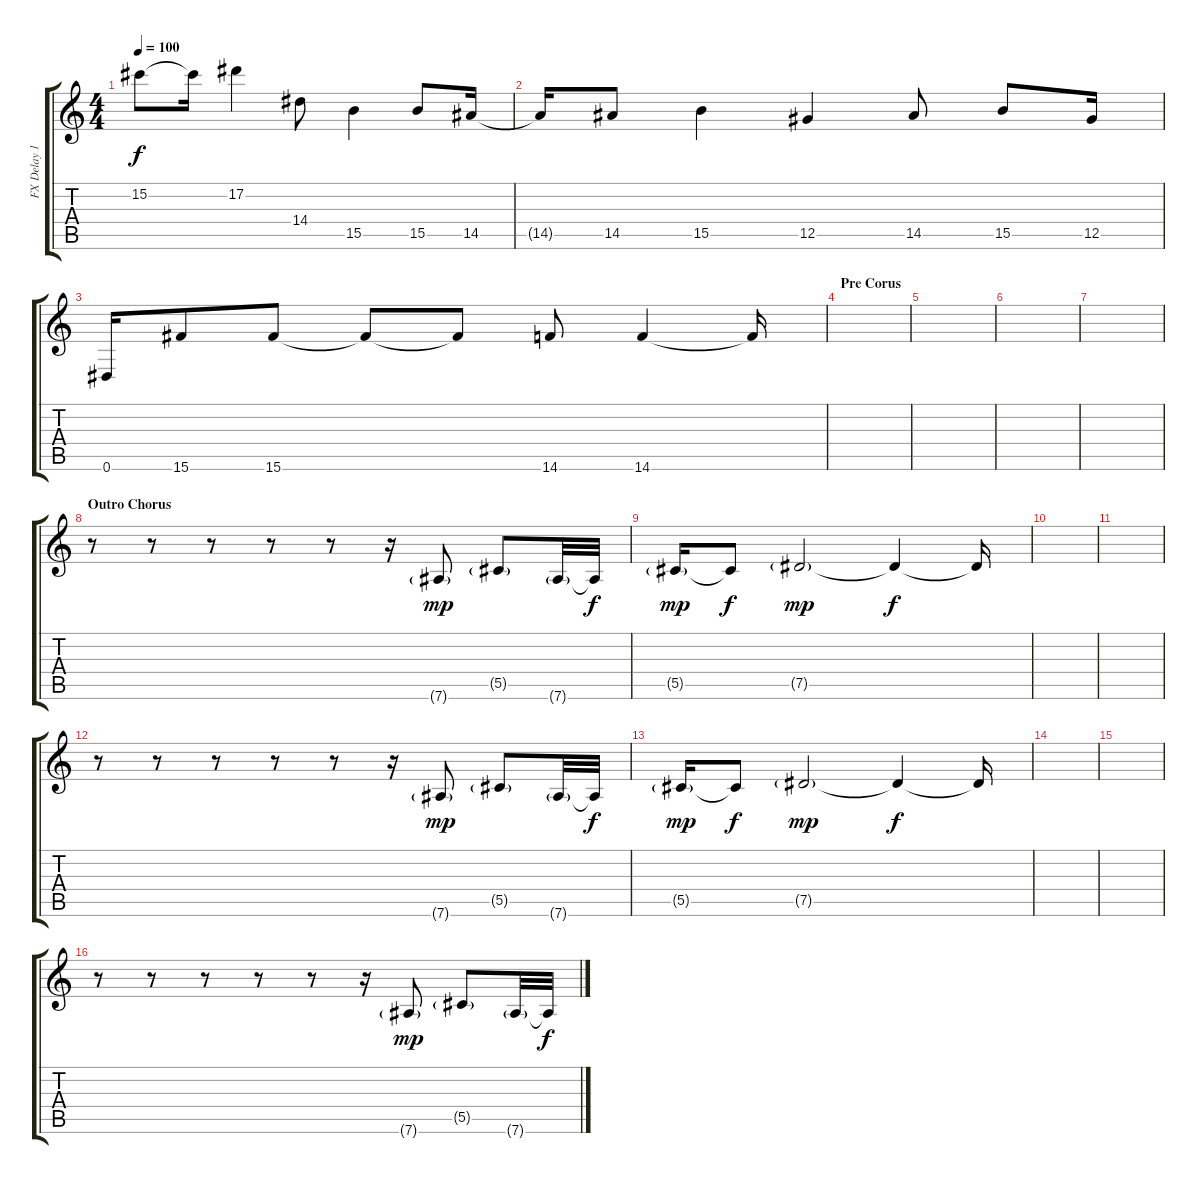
\track ("FX Delay 1" "FX Delay 1") {instrument overdrivenguitar}
\staff {score tabs}
\tuning (Eb4 Bb3 Gb3 Db3 Ab2 Eb2) {hide}
\ts (4 4)
\tempo 100
\clef g2
\ks c
15.2{t}.8{dy f} 15.2{t}.16 17.2.4 14.4.8 15.5.4 15.5.8 14.5.16 |
14.5{t}.16 14.5.8 15.5.4 12.5.4 14.5.8 15.5.8 12.5.16 |
0.6.16 15.6.8 15.6.8 15.6{t}.8 15.6{t}.8 14.6.8 14.6.4 14.6{t}.16 |
\section ("" "Pre Corus")
|
|
|
|
\section ("" "Outro Chorus")
r.8 r.8 r.8 r.8 r.8 r.16 7.6{g}.8{dy mp} 5.5{g}.8 7.6{g}.32 7.6{t}.32{dy f} |
5.5{g}.16{dy mp} 5.5{t}.8{dy f} 7.5{g}.2{dy mp} 7.5{t}.4{dy f} 7.5{t}.16 |
|
|
r.8 r.8 r.8 r.8 r.8 r.16 7.6{g}.8{dy mp} 5.5{g}.8 7.6{g}.32 7.6{t}.32{dy f} |
5.5{g}.16{dy mp} 5.5{t}.8{dy f} 7.5{g}.2{dy mp} 7.5{t}.4{dy f} 7.5{t}.16 |
|
|
r.8 r.8 r.8 r.8 r.8 r.16 7.6{g}.8{dy mp} 5.5{g}.8 7.6{g}.32 7.6{t}.32{dy f}
